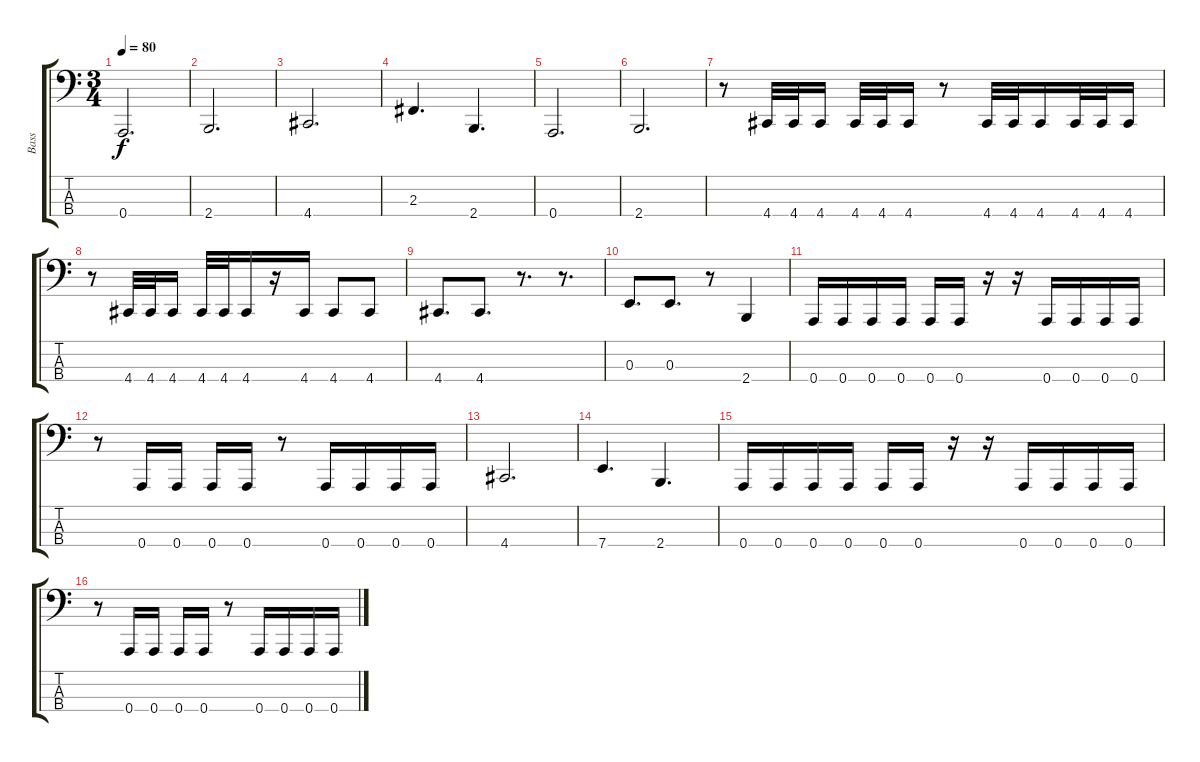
\track ("Bass" "Bass") {instrument electricbassfinger}
\staff {score tabs}
\tuning (D2 A1 E1 A0) {hide}
\ts (3 4)
\tempo 80
\clef f4
\ks c
0.4.2{d dy f} |
2.4.2{d} |
4.4.2{d} |
2.3.4{d} 2.4.4{d} |
0.4.2{d} |
2.4.2{d} |
r.8 4.4.32 4.4.32 4.4.16 4.4.32 4.4.32 4.4.16 r.8 4.4.32 4.4.32 4.4.16 4.4.32 4.4.32 4.4.16 |
r.8 4.4.32 4.4.32 4.4.16 4.4.32 4.4.32 4.4.16 r.16 4.4.16 4.4.8 4.4.8 |
4.4.8{d} 4.4.8{d} r.8{d} r.8{d} |
0.3.8{d} 0.3.8{d} r.8 2.4.4 |
0.4.16 0.4.16 0.4.16 0.4.16 0.4.16 0.4.16 r.16 r.16 0.4.16 0.4.16 0.4.16 0.4.16 |
r.8 0.4.16 0.4.16 0.4.16 0.4.16 r.8 0.4.16 0.4.16 0.4.16 0.4.16 |
4.4.2{d} |
7.4.4{d} 2.4.4{d} |
0.4.16 0.4.16 0.4.16 0.4.16 0.4.16 0.4.16 r.16 r.16 0.4.16 0.4.16 0.4.16 0.4.16 |
r.8 0.4.16 0.4.16 0.4.16 0.4.16 r.8 0.4.16 0.4.16 0.4.16 0.4.16
